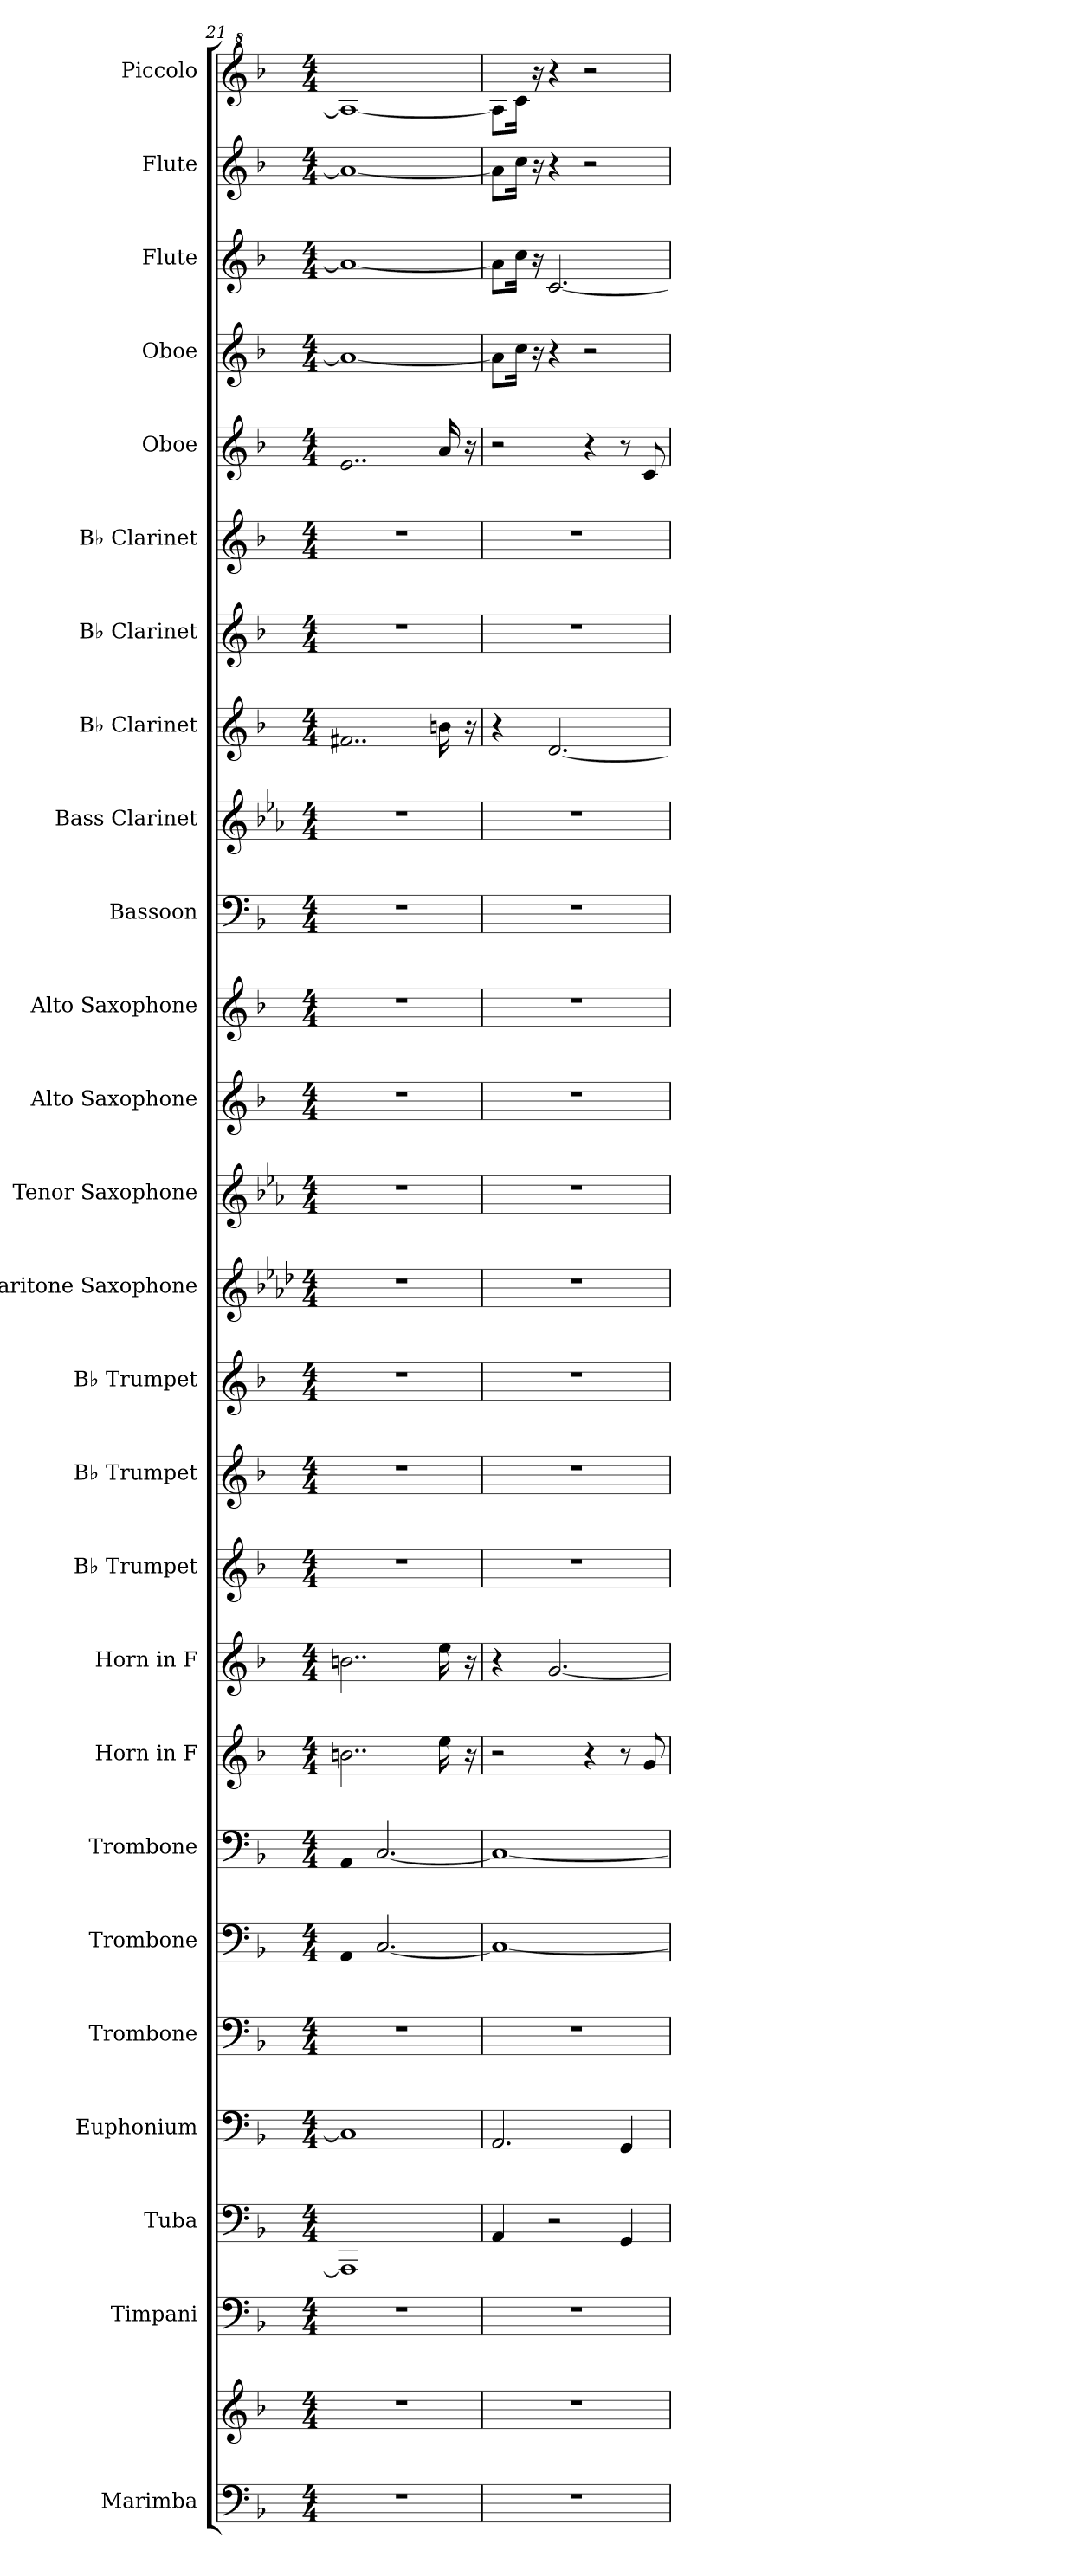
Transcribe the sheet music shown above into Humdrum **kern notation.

**kern	**kern	**kern	**kern	**kern	**kern	**kern	**kern	**kern	**kern	**kern	**kern	**kern	**kern	**kern	**kern	**kern	**kern	**kern	**kern	**kern	**kern	**kern	**kern	**kern	**kern	**kern
*part26	*part26	*part25	*part24	*part23	*part22	*part21	*part20	*part19	*part18	*part17	*part16	*part15	*part14	*part13	*part12	*part11	*part10	*part9	*part8	*part7	*part6	*part5	*part4	*part3	*part2	*part1
*staff27	*staff26	*staff25	*staff24	*staff23	*staff22	*staff21	*staff20	*staff19	*staff18	*staff17	*staff16	*staff15	*staff14	*staff13	*staff12	*staff11	*staff10	*staff9	*staff8	*staff7	*staff6	*staff5	*staff4	*staff3	*staff2	*staff1
*I"Marimba	*	*I"Timpani	*I"Tuba	*I"Euphonium	*I"Trombone	*I"Trombone	*I"Trombone	*I"Horn in F	*I"Horn in F	*I"B♭ Trumpet	*I"B♭ Trumpet	*I"B♭ Trumpet	*I"Baritone Saxophone	*I"Tenor Saxophone	*I"Alto Saxophone	*I"Alto Saxophone	*I"Bassoon	*I"Bass Clarinet	*I"B♭ Clarinet	*I"B♭ Clarinet	*I"B♭ Clarinet	*I"Oboe	*I"Oboe	*I"Flute	*I"Flute	*I"Piccolo
*I'Mrm.	*	*I'Timp.	*I'Tba.	*I'Euph.	*I'Tbn.	*I'Tbn.	*I'Tbn.	*	*	*I'B♭ Tpt.	*I'B♭ Tpt.	*I'B♭ Tpt.	*I'Bar. Sax.	*I'T. Sax.	*I'A. Sax.	*I'A. Sax.	*I'Bsn.	*I'B. Cl.	*I'B♭ Cl.	*I'B♭ Cl.	*I'B♭ Cl.	*I'Ob.	*I'Ob.	*I'Fl.	*I'Fl.	*I'Picc.
!!LO:PB:g=z
*clefF4	*clefG2	*clefF4	*clefF4	*clefF4	*clefF4	*clefF4	*clefF4	*clefG2	*clefG2	*clefG2	*clefG2	*clefG2	*clefG2	*clefG2	*clefG2	*clefG2	*clefF4	*clefG2	*clefG2	*clefG2	*clefG2	*clefG2	*clefG2	*clefG2	*clefG2	*clefG^2
*	*	*	*	*	*	*	*	*ITrd4c7	*ITrd4c7	*ITrd1c2	*ITrd1c2	*ITrd1c2	*ITrd12c21	*ITrd8c14	*ITrd5c9	*ITrd5c9	*	*ITrd8c14	*ITrd1c2	*ITrd1c2	*ITrd1c2	*	*	*	*	*ITrd-7c-12
*k[b-]	*k[b-]	*k[b-]	*k[b-]	*k[b-]	*k[b-]	*k[b-]	*k[b-]	*k[b-e-]	*k[b-e-]	*k[b-e-a-]	*k[b-e-a-]	*k[b-e-a-]	*k[b-e-a-d-]	*k[b-e-a-]	*k[b-e-a-d-]	*k[b-e-a-d-]	*k[b-]	*k[b-e-a-]	*k[b-e-a-]	*k[b-e-a-]	*k[b-e-a-]	*k[b-]	*k[b-]	*k[b-]	*k[b-]	*k[b-]
*M4/4	*M4/4	*M4/4	*M4/4	*M4/4	*M4/4	*M4/4	*M4/4	*M4/4	*M4/4	*M4/4	*M4/4	*M4/4	*M4/4	*M4/4	*M4/4	*M4/4	*M4/4	*M4/4	*M4/4	*M4/4	*M4/4	*M4/4	*M4/4	*M4/4	*M4/4	*M4/4
=21	=21	=21	=21	=21	=21	=21	=21	=21	=21	=21	=21	=21	=21	=21	=21	=21	=21	=21	=21	=21	=21	=21	=21	=21	=21	=21
1r	1r	1r	1AAA]	1C]	1r	4AA/	4AA/	2..en\	2..en\	1r	1r	1r	1r	1r	1r	1r	1r	1r	2..en/	1r	1r	2..e/	1a_	1a_	1a_	1aa_
.	.	.	.	.	.	[2.C/	[2.C/	.	.	.	.	.	.	.	.	.	.	.	.	.	.	.	.	.	.	.
.	.	.	.	.	.	.	.	16a\	16a\	.	.	.	.	.	.	.	.	.	16an\	.	.	16a/	.	.	.	.
.	.	.	.	.	.	.	.	16r	16r	.	.	.	.	.	.	.	.	.	16r	.	.	16r	.	.	.	.
=22	=22	=22	=22	=22	=22	=22	=22	=22	=22	=22	=22	=22	=22	=22	=22	=22	=22	=22	=22	=22	=22	=22	=22	=22	=22	=22
1r	1r	1r	4AA/	2.AA/	1r	1C_	1C_	2r	4r	1r	1r	1r	1r	1r	1r	1r	1r	1r	4r	1r	1r	2r	8a\L]	8a\L]	8a\L]	8aa\L]
.	.	.	.	.	.	.	.	.	.	.	.	.	.	.	.	.	.	.	.	.	.	.	16cc\Jk	16cc\Jk	16cc\Jk	16ccc\Jk
.	.	.	.	.	.	.	.	.	.	.	.	.	.	.	.	.	.	.	.	.	.	.	16r	16r	16r	16r
.	.	.	2r	.	.	.	.	.	[2.c/	.	.	.	.	.	.	.	.	.	[2.c/	.	.	.	4r	[2.c/	4r	4r
.	.	.	.	.	.	.	.	4r	.	.	.	.	.	.	.	.	.	.	.	.	.	4r	2r	.	2r	2r
.	.	.	4GG/	4GG/	.	.	.	8r	.	.	.	.	.	.	.	.	.	.	.	.	.	8r	.	.	.	.
.	.	.	.	.	.	.	.	8c/	.	.	.	.	.	.	.	.	.	.	.	.	.	8c/	.	.	.	.
=	=	=	=	=	=	=	=	=	=	=	=	=	=	=	=	=	=	=	=	=	=	=	=	=	=	=
*-	*-	*-	*-	*-	*-	*-	*-	*-	*-	*-	*-	*-	*-	*-	*-	*-	*-	*-	*-	*-	*-	*-	*-	*-	*-	*-
